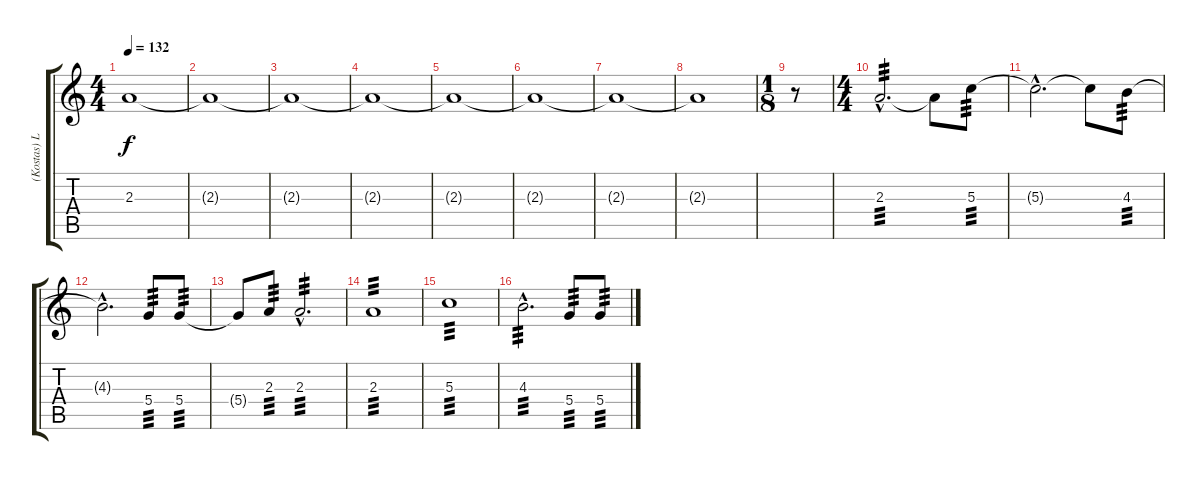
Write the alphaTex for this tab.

\track ("(Kostas) Lead Guitar" "(Kostas) L") {instrument overdrivenguitar}
\staff {score tabs}
\tuning (E4 B3 G3 D3 A2 E2) {hide}
\ts (4 4)
\tempo 132
\clef g2
\ks c
2.3.1{dy f} |
2.3{t}.1 |
2.3{t}.1 |
2.3{t}.1 |
2.3{t}.1 |
2.3{t}.1 |
2.3{t}.1 |
2.3{t}.1 |
\ts (1 8)
r.8 |
\ts (4 4)
2.3{hac}.2{d tp 3} 2.3{t}.8 5.3.8{tp 3} |
5.3{hac t}.2{d} 5.3{t}.8 4.3.8{tp 3} |
4.3{hac t}.2{d} 5.4.8{tp 3} 5.4.8{tp 3} |
5.4{t}.8 2.3.8{tp 3} 2.3{hac}.2{d tp 3} |
2.3.1{tp 3} |
5.3.1{tp 3} |
4.3{hac}.2{d tp 3} 5.4.8{tp 3} 5.4.8{tp 3}
